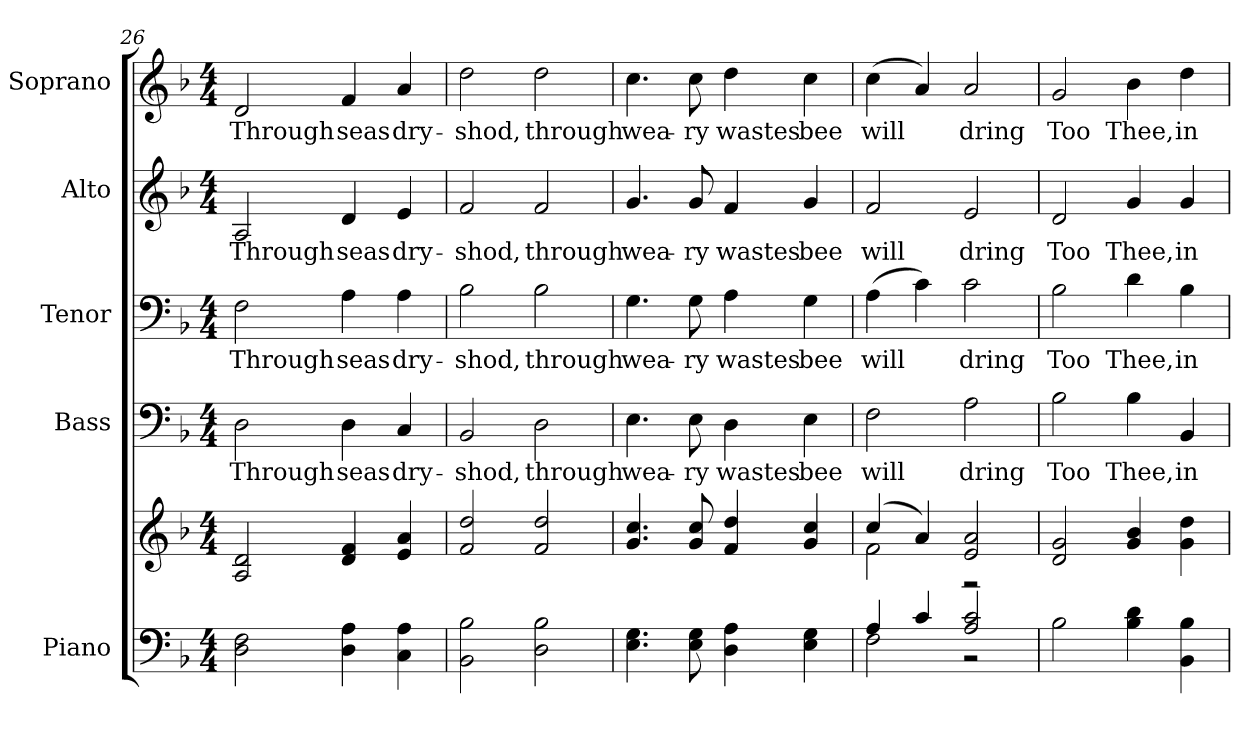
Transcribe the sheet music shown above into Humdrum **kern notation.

**kern	**kern	**kern	**text	**kern	**text	**kern	**text	**kern	**text
*part5	*part5	*part4	*part4	*part3	*part3	*part2	*part2	*part1	*part1
*staff6	*staff5	*staff4	*staff4	*staff3	*staff3	*staff2	*staff2	*staff1	*staff1
*I"Piano	*	*I"Bass	*	*I"Tenor	*	*I"Alto	*	*I"Soprano	*
*I'Pno.	*	*I'B.	*	*I'T.	*	*I'A.	*	*I'S.	*
!!LO:PB:g=z
*clefF4	*clefG2	*clefF4	*	*clefF4	*	*clefG2	*	*clefG2	*
*k[b-]	*k[b-]	*k[b-]	*	*k[b-]	*	*k[b-]	*	*k[b-]	*
*F:	*F:	*F:	*	*F:	*	*F:	*	*F:	*
*M4/4	*M4/4	*M4/4	*	*M4/4	*	*M4/4	*	*M4/4	*
=26	=26	=26	=26	=26	=26	=26	=26	=26	=26
!	!	!	!LO:LY:b:color=#000000	!	!	!	!	!	!
!	!	!	!	!	!LO:LY:b:color=#000000	!	!	!	!
!	!	!	!	!	!	!	!LO:LY:b:color=#000000	!	!
!	!	!	!	!	!	!	!	!	!LO:LY:b:color=#000000
2Di\ 2Fi	2Ai/ 2di	2Di\	Through	2Fi\	Through	2Ai/	Through	2di/	Through
!	!	!	!LO:LY:b:color=#000000	!	!	!	!	!	!
!	!	!	!	!	!LO:LY:b:color=#000000	!	!	!	!
!	!	!	!	!	!	!	!LO:LY:b:color=#000000	!	!
!	!	!	!	!	!	!	!	!	!LO:LY:b:color=#000000
4Di\ 4Ai	4di/ 4fi	4Di\	seas	4Ai\	seas	4di/	seas	4fi/	seas
!	!	!	!LO:LY:b:color=#000000	!	!	!	!	!	!
!	!	!	!	!	!LO:LY:b:color=#000000	!	!	!	!
!	!	!	!	!	!	!	!LO:LY:b:color=#000000	!	!
!	!	!	!	!	!	!	!	!	!LO:LY:b:color=#000000
4Ci\ 4Ai	4ei/ 4ai	4Ci/	dry-	4Ai\	dry-	4ei/	dry-	4ai/	dry-
=27	=27	=27	=27	=27	=27	=27	=27	=27	=27
!	!	!	!LO:LY:b:color=#000000	!	!	!	!	!	!
!	!	!	!	!	!LO:LY:b:color=#000000	!	!	!	!
!	!	!	!	!	!	!	!LO:LY:b:color=#000000	!	!
!	!	!	!	!	!	!	!	!	!LO:LY:b:color=#000000
2BB-i\ 2B-i	2fi/ 2ddi	2BB-i/	-shod,	2B-i\	-shod,	2fi/	-shod,	2ddi\	-shod,
!	!	!	!LO:LY:b:color=#000000	!	!	!	!	!	!
!	!	!	!	!	!LO:LY:b:color=#000000	!	!	!	!
!	!	!	!	!	!	!	!LO:LY:b:color=#000000	!	!
!	!	!	!	!	!	!	!	!	!LO:LY:b:color=#000000
2Di\ 2B-i	2fi/ 2ddi	2Di\	through	2B-i\	through	2fi/	through	2ddi\	through
=28	=28	=28	=28	=28	=28	=28	=28	=28	=28
!	!	!	!LO:LY:b:color=#000000	!	!	!	!	!	!
!	!	!	!	!	!LO:LY:b:color=#000000	!	!	!	!
!	!	!	!	!	!	!	!LO:LY:b:color=#000000	!	!
!	!	!	!	!	!	!	!	!	!LO:LY:b:color=#000000
4.Ei\ 4.Gi	4.gi/ 4.cci	4.Ei\	wea-	4.Gi\	wea-	4.gi/	wea-	4.cci\	wea-
!	!	!	!LO:LY:b:color=#000000	!	!	!	!	!	!
!	!	!	!	!	!LO:LY:b:color=#000000	!	!	!	!
!	!	!	!	!	!	!	!LO:LY:b:color=#000000	!	!
!	!	!	!	!	!	!	!	!	!LO:LY:b:color=#000000
8Ei\ 8Gi	8gi/ 8cci	8Ei\	-ry	8Gi\	-ry	8gi/	-ry	8cci\	-ry
!	!	!	!LO:LY:b:color=#000000	!	!	!	!	!	!
!	!	!	!	!	!LO:LY:b:color=#000000	!	!	!	!
!	!	!	!	!	!	!	!LO:LY:b:color=#000000	!	!
!	!	!	!	!	!	!	!	!	!LO:LY:b:color=#000000
4Di\ 4Ai	4fi/ 4ddi	4Di\	wastes	4Ai\	wastes	4fi/	wastes	4ddi\	wastes
!	!	!	!LO:LY:b:color=#000000	!	!	!	!	!	!
!	!	!	!	!	!LO:LY:b:color=#000000	!	!	!	!
!	!	!	!	!	!	!	!LO:LY:b:color=#000000	!	!
!	!	!	!	!	!	!	!	!	!LO:LY:b:color=#000000
4Ei\ 4Gi	4gi/ 4cci	4Ei\	bee	4Gi\	bee	4gi/	bee	4cci\	bee
!!LO:PB:g=z
=29	=29	=29	=29	=29	=29	=29	=29	=29	=29
*^	*^	*	*	*	*	*	*	*	*
!	!	!	!	!	!LO:LY:b:color=#000000	!	!	!	!	!	!
!	!	!	!	!	!	!	!LO:LY:b:color=#000000	!	!	!	!
!	!	!	!	!	!	!	!	!	!LO:LY:b:color=#000000	!	!
!	!	!	!	!	!	!	!	!	!	!	!LO:LY:b:color=#000000
4Ai/	2Fi\	(4cci/	2fi\	2Fi\	will	(4Ai\	will	2fi/	will	(4cci\	will
4ci/	.	4ai/)	.	.	.	4ci\)	.	.	.	4ai/)	.
!	!	!	!	!	!LO:LY:b:color=#000000	!	!	!	!	!	!
!	!	!	!	!	!	!	!LO:LY:b:color=#000000	!	!	!	!
!	!	!	!	!	!	!	!	!	!LO:LY:b:color=#000000	!	!
!	!	!	!	!	!	!	!	!	!	!	!LO:LY:b:color=#000000
2Ai/ 2ci	2r	2ei/ 2ai	2r	2Ai\	dring	2ci\	dring	2ei/	dring	2ai/	dring
*v	*v	*	*	*	*	*	*	*	*	*	*
*	*v	*v	*	*	*	*	*	*	*	*
=30	=30	=30	=30	=30	=30	=30	=30	=30	=30
*^	*^	*	*	*	*	*	*	*	*
!	!	!	!	!	!LO:LY:b:color=#000000	!	!	!	!	!	!
*v	*v	*	*	*	*	*	*	*	*	*	*
*	*v	*v	*	*	*	*	*	*	*	*
*^	*^	*	*	*	*	*	*	*	*
!	!	!	!	!	!	!	!LO:LY:b:color=#000000	!	!	!	!
*v	*v	*	*	*	*	*	*	*	*	*	*
*	*v	*v	*	*	*	*	*	*	*	*
*^	*^	*	*	*	*	*	*	*	*
!	!	!	!	!	!	!	!	!	!LO:LY:b:color=#000000	!	!
*v	*v	*	*	*	*	*	*	*	*	*	*
*	*v	*v	*	*	*	*	*	*	*	*
*^	*^	*	*	*	*	*	*	*	*
!	!	!	!	!	!	!	!	!	!	!	!LO:LY:b:color=#000000
*v	*v	*	*	*	*	*	*	*	*	*	*
*	*v	*v	*	*	*	*	*	*	*	*
2B-i\	2di/ 2gi	2B-i\	Too	2B-i\	Too	2di/	Too	2gi/	Too
!	!	!	!LO:LY:b:color=#000000	!	!	!	!	!	!
!	!	!	!	!	!LO:LY:b:color=#000000	!	!	!	!
!	!	!	!	!	!	!	!LO:LY:b:color=#000000	!	!
!	!	!	!	!	!	!	!	!	!LO:LY:b:color=#000000
4B-i\ 4di	4gi/ 4b-i	4B-i\	Thee,	4di\	Thee,	4gi/	Thee,	4b-i\	Thee,
!	!	!	!LO:LY:b:color=#000000	!	!	!	!	!	!
!	!	!	!	!	!LO:LY:b:color=#000000	!	!	!	!
!	!	!	!	!	!	!	!LO:LY:b:color=#000000	!	!
!	!	!	!	!	!	!	!	!	!LO:LY:b:color=#000000
4BB-i\ 4B-i	4gi\ 4ddi	4BB-i/	in	4B-i\	in	4gi/	in	4ddi\	in
=	=	=	=	=	=	=	=	=	=
*-	*-	*-	*-	*-	*-	*-	*-	*-	*-
